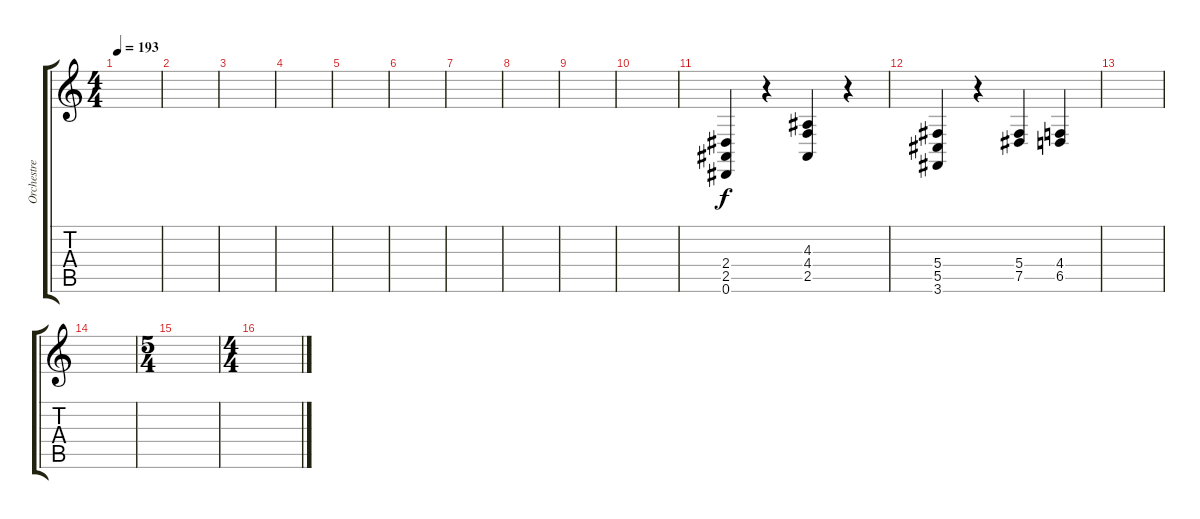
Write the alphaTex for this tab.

\track ("Orchestre" "Orchestre") {instrument cello}
\staff {score tabs}
\tuning (Eb4 Bb3 Gb3 Db3 Ab2 Eb2) {hide}
\ts (4 4)
\tempo 193
\clef g2
\ks c
|
|
|
|
|
|
|
|
|
|
(2.4 2.5 0.6).4 r.4 (4.3 4.4 2.5).4 r.4 |
(5.4 5.5 3.6).4 r.4 (5.4 7.5).4 (4.4 6.5).4 |
|
|
\ts (5 4)
|
\ts (4 4)
